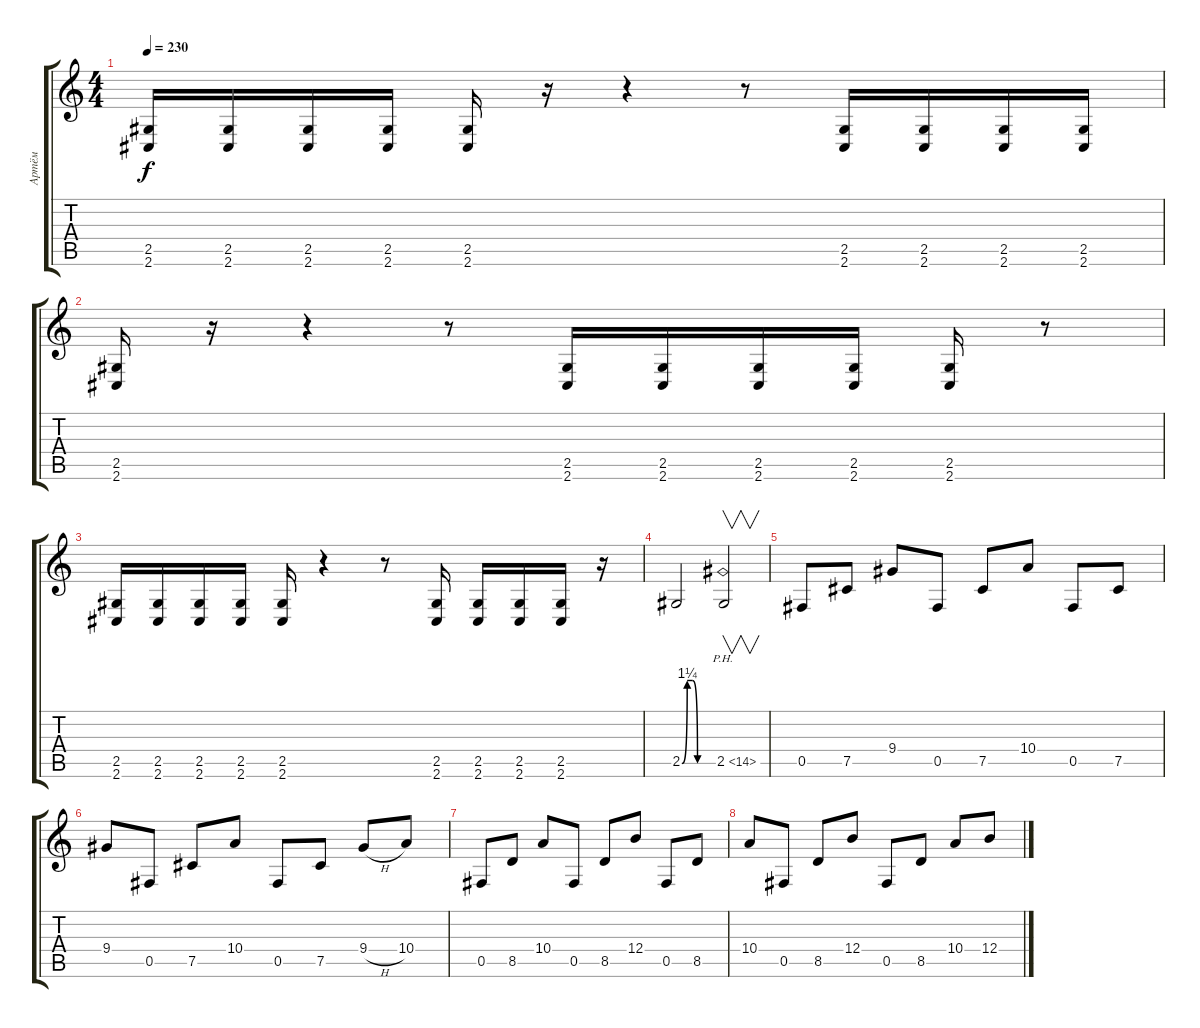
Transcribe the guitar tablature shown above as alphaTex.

\track ("Артём" "Артём") {instrument distortionguitar}
\staff {score tabs}
\tuning (Db4 Ab3 E3 B2 Gb2 B1) {hide}
\ts (4 4)
\tempo 230
\clef g2
\ks c
(2.5 2.6).16{dy f} (2.5 2.6).16 (2.5 2.6).16 (2.5 2.6).16 (2.5 2.6).16 r.16 r.4 r.8 (2.5 2.6).16 (2.5 2.6).16 (2.5 2.6).16 (2.5 2.6).16 |
(2.5 2.6).16 r.16 r.4 r.8 (2.5 2.6).16 (2.5 2.6).16 (2.5 2.6).16 (2.5 2.6).16 (2.5 2.6).16 r.8 |
(2.5 2.6).16 (2.5 2.6).16 (2.5 2.6).16 (2.5 2.6).16 (2.5 2.6).16 r.4 r.8 (2.5 2.6).16 (2.5 2.6).16 (2.5 2.6).16 (2.5 2.6).16 r.16 |
2.5{be (custom 0 0 10 5 20 5 30 0 60 0)}.2 2.5{ph 12}.2{v} |
0.5.8 7.5.8 9.4.8 0.5.8 7.5.8 10.4.8 0.5.8 7.5.8 |
9.4.8 0.5.8 7.5.8 10.4.8 0.5.8 7.5.8 9.4{h}.8 10.4.8 |
0.5.8 8.5.8 10.4.8 0.5.8 8.5.8 12.4.8 0.5.8 8.5.8 |
10.4.8 0.5.8 8.5.8 12.4.8 0.5.8 8.5.8 10.4.8 12.4.8
